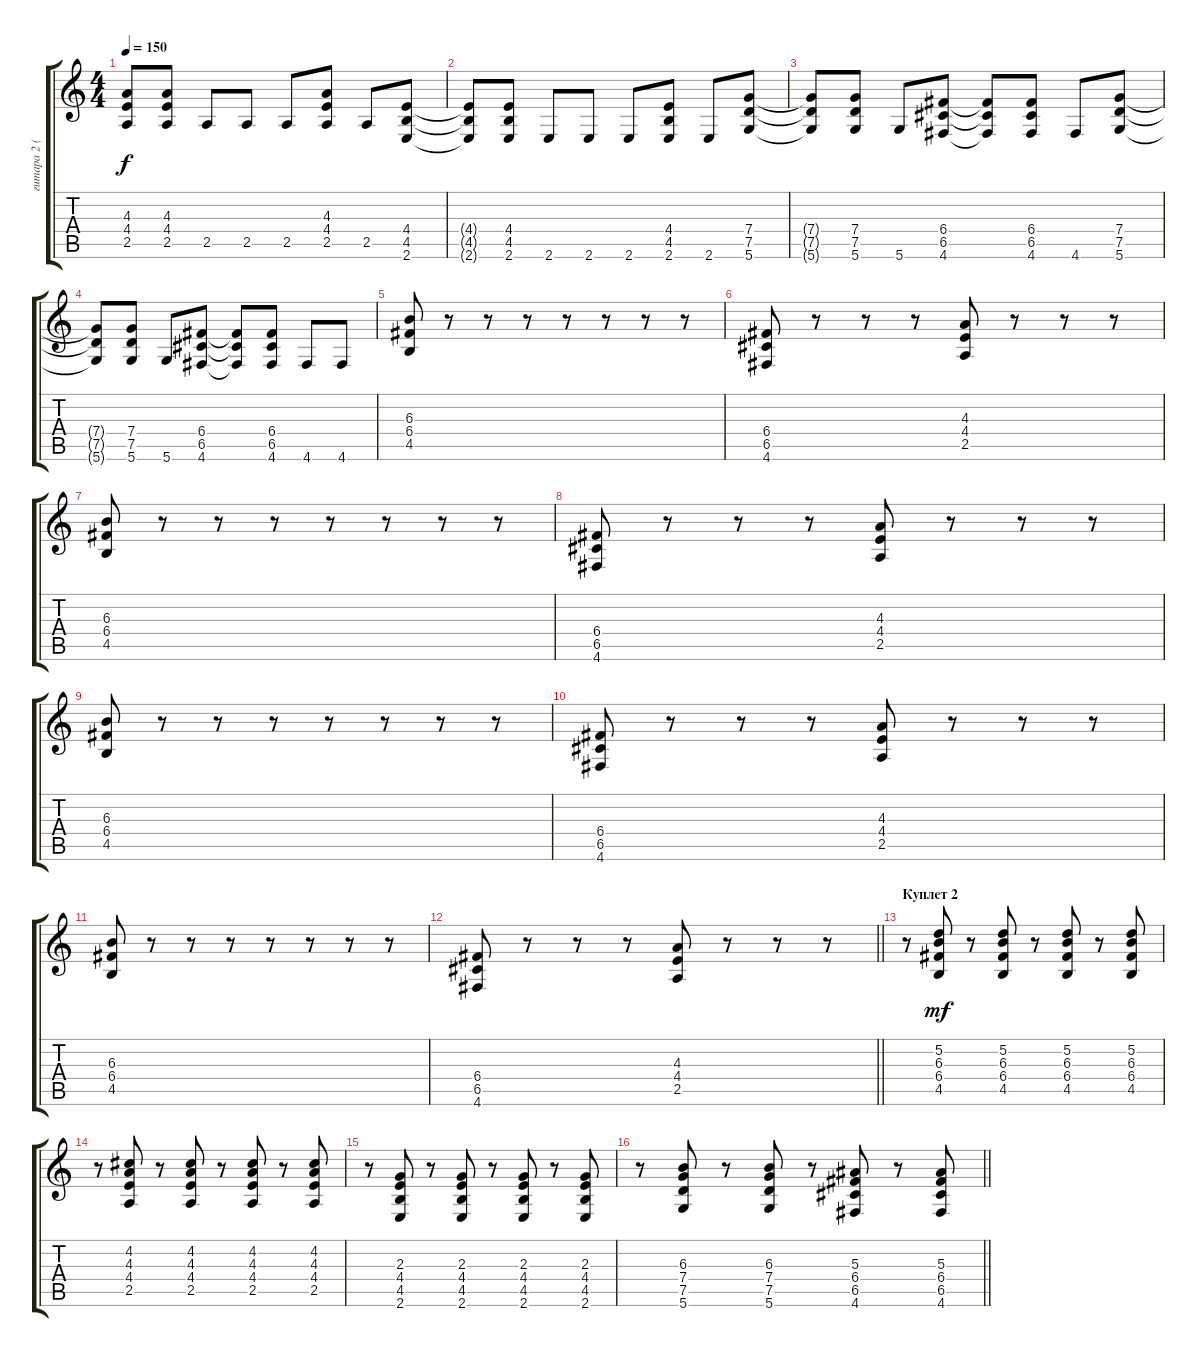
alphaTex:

\track ("гитара 2 (панорама)" "гитара 2 (") {instrument distortionguitar}
\staff {score tabs}
\tuning (D4 A3 F3 C3 G2 D2) {hide}
\ts (4 4)
\tempo 150
\clef g2
\ks c
(4.3{t} 4.4{t} 2.5{t}).8{dy f} (4.3 4.4 2.5).8 2.5.8 2.5.8 2.5.8 (4.3 4.4 2.5).8 2.5.8 (4.4 4.5 2.6).8 |
(4.4{t} 4.5{t} 2.6{t}).8 (4.4 4.5 2.6).8 2.6.8 2.6.8 2.6.8 (4.4 4.5 2.6).8 2.6.8 (7.4 7.5 5.6).8 |
(7.4{t} 7.5{t} 5.6{t}).8 (7.4 7.5 5.6).8 5.6.8 (6.4 6.5 4.6).8 (6.4{t} 6.5{t} 4.6{t}).8 (6.4 6.5 4.6).8 4.6.8 (7.4 7.5 5.6).8 |
(7.4{t} 7.5{t} 5.6{t}).8 (7.4 7.5 5.6).8 5.6.8 (6.4 6.5 4.6).8 (6.4{t} 6.5{t} 4.6{t}).8 (6.4 6.5 4.6).8 4.6.8 4.6.8 |
(6.3 6.4 4.5).8 r.8 r.8 r.8 r.8 r.8 r.8 r.8 |
(6.4 6.5 4.6).8 r.8 r.8 r.8 (4.3 4.4 2.5).8 r.8 r.8 r.8 |
(6.3 6.4 4.5).8 r.8 r.8 r.8 r.8 r.8 r.8 r.8 |
(6.4 6.5 4.6).8 r.8 r.8 r.8 (4.3 4.4 2.5).8 r.8 r.8 r.8 |
(6.3 6.4 4.5).8 r.8 r.8 r.8 r.8 r.8 r.8 r.8 |
(6.4 6.5 4.6).8 r.8 r.8 r.8 (4.3 4.4 2.5).8 r.8 r.8 r.8 |
(6.3 6.4 4.5).8 r.8 r.8 r.8 r.8 r.8 r.8 r.8 |
\barLineRight lightlight
(6.4 6.5 4.6).8 r.8 r.8 r.8 (4.3 4.4 2.5).8 r.8 r.8 r.8 |
\section ("" "Куплет 2")
r.8{instrument acousticguitarsteel} (5.2 6.3 6.4 4.5).8{dy mf} r.8 (5.2 6.3 6.4 4.5).8 r.8 (5.2 6.3 6.4 4.5).8 r.8 (5.2 6.3 6.4 4.5).8 |
r.8 (4.2 4.3 4.4 2.5).8 r.8 (4.2 4.3 4.4 2.5).8 r.8 (4.2 4.3 4.4 2.5).8 r.8 (4.2 4.3 4.4 2.5).8 |
r.8 (2.3 4.4 4.5 2.6).8 r.8 (2.3 4.4 4.5 2.6).8 r.8 (2.3 4.4 4.5 2.6).8 r.8 (2.3 4.4 4.5 2.6).8 |
\barLineRight lightlight
r.8 (6.3 7.4 7.5 5.6).8 r.8 (6.3 7.4 7.5 5.6).8 r.8 (5.3 6.4 6.5 4.6).8 r.8 (5.3 6.4 6.5 4.6).8
